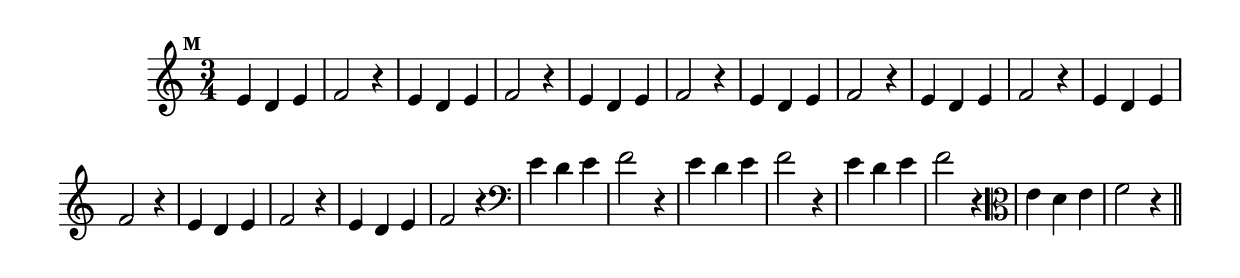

\version "2.14.2"

%\header { texidoc="Perguntas e Respostas"}

\relative c' {

  \override Staff.TimeSignature #'style = #'()
  \time 3/4 
  \override Score.BarNumber #'transparent = ##t
                                %\override Score.RehearsalMark #'font-family = #'roman
  \override Score.RehearsalMark #'font-size = #-2
  \override Score.BarNumber #'transparent = ##t
  \set Score.markFormatter = #format-mark-numbers

  \mark 12 

                                % CLARINETE

  \tag #'cl {
    e4 d e | f2 r4 
  }

                                % FLAUTA

  \tag #'fl {
    e4 d e | f2 r4 
  }

                                % OBOÉ

  \tag #'ob {
    e4 d e | f2 r4 
  }

                                % SAX ALTO

  \tag #'saxa {
    e4 d e | f2 r4 
  }

                                % SAX TENOR

  \tag #'saxt {
    e4 d e | f2 r4 
  }

                                % SAX GENES

  \tag #'saxg {
    e4 d e | f2 r4 
  }

                                % TROMPETE

  \tag #'tpt {
    e4 d e | f2 r4 
  }

                                % TROMPA

  \tag #'tpa {
    e4 d e | f2 r4 
  }


                                % TROMBONE

  \tag #'tbn {
    \clef bass
    e4 d e | f2 r4 
  }

                                % TUBA MIB

  \tag #'tbamib {
    \clef bass
    e4 d e | f2 r4 
  }

                                % TUBA SIB

  \tag #'tbasib {
    \clef bass
    e4 d e | f2 r4 
  }

                                % VIOLA

  \tag #'vla {
    \clef alto
    e4 d e | f2 r4 
  }

                                % FINAL

  \bar "||"

}
